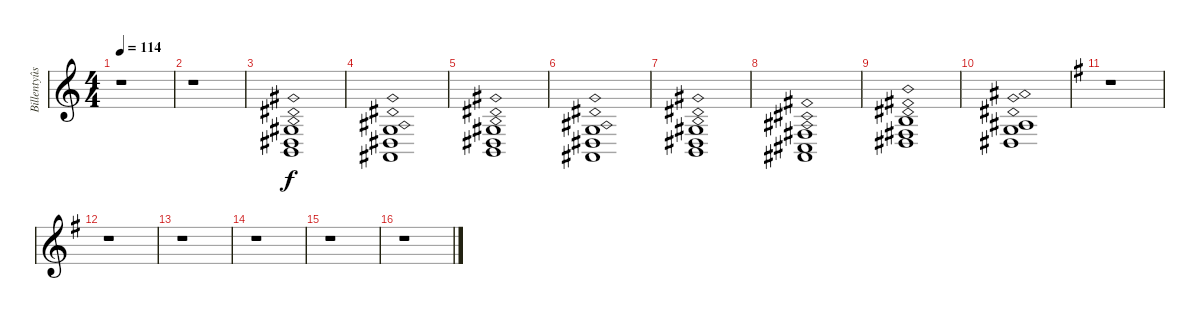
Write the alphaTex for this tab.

\track ("Billentyûs (Mats Olausson)" "Billentyûs") {instrument choiraahs}
\staff {score}
\tuning (E4 B3 G3 D3 A2 E2 B1) {hide}
\ts (4 4)
\tempo 114
\clef g2
\ks c
r.1{dy f} |
r.1 |
(1.3{ph 12} 1.4{ph 12} 2.5{ph 12}).1 |
(0.3{ph 12} 1.4{ph 12} 1.5{ph 12}).1 |
(1.3{ph 12} 1.4{ph 12} 2.5{ph 12}).1 |
(0.3{ph 12} 1.4{ph 12} 1.5{ph 12}).1 |
(1.3{ph 12} 1.4{ph 12} 2.5{ph 12}).1 |
(4.4{ph 12} 4.5{ph 12} 6.6{ph 12}).1 |
(4.3{ph 12} 4.4{ph 12} 6.5{ph 12}).1 |
(3.3{ph 12} 5.4{ph 12} 6.5{ph 12}).1 |
\ks g
r.1 |
r.1 |
r.1 |
r.1 |
r.1 |
r.1
